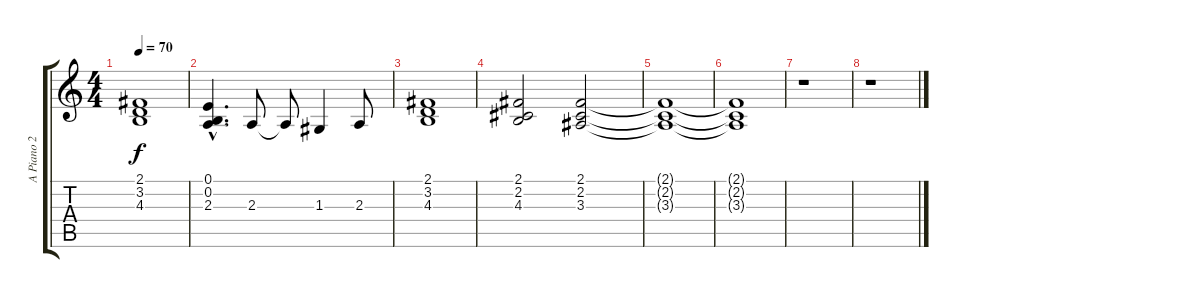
\track ("A Piano 2" "A Piano 2") {instrument brightacousticpiano}
\staff {score tabs}
\tuning (E4 B3 G3 D3 A2 E2) {hide}
\ts (4 4)
\tempo 70
\clef g2
\ks c
(2.1 3.2 4.3).1{dy f} |
(0.1{hac} 0.2{hac} 2.3{hac}).4{d} 2.3.8 2.3{t}.8 1.3.4 2.3.8 |
(2.1 3.2 4.3).1 |
(2.1 2.2 4.3).2 (2.1 2.2 3.3).2 |
(2.1{t} 2.2{t} 3.3{t}).1 |
(2.1{t} 2.2{t} 3.3{t}).1 |
r.1 |
r.1
